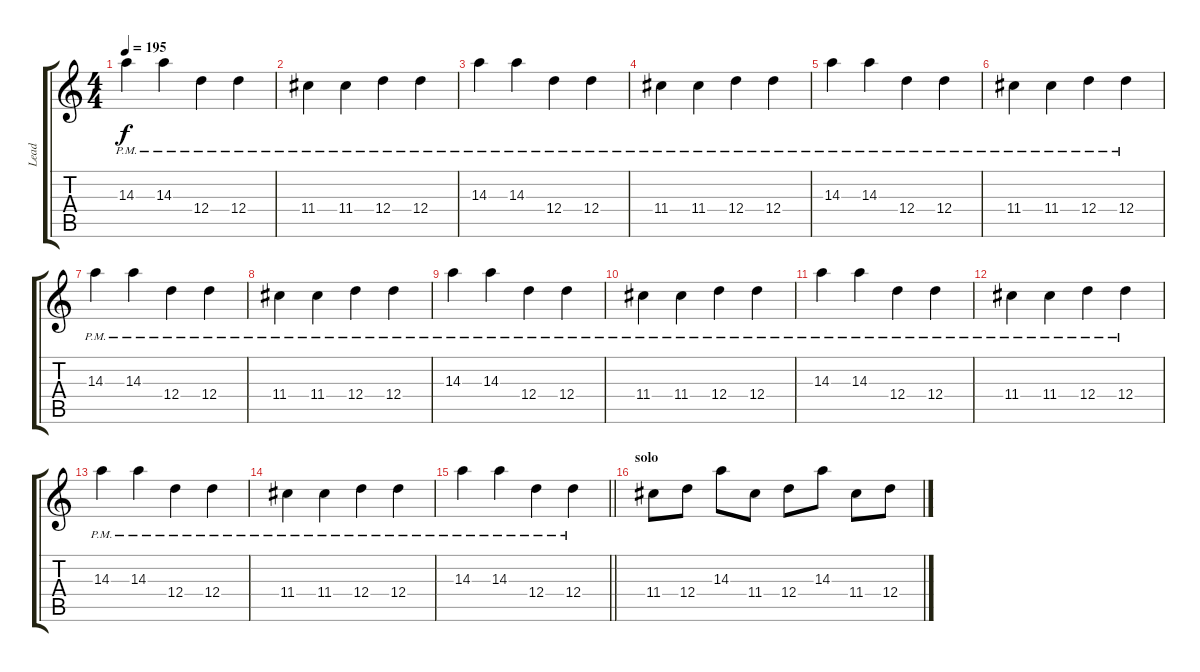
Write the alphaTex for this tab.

\track ("Lead" "Lead") {instrument distortionguitar}
\staff {score tabs}
\tuning (E4 B3 G3 D3 A2 D2) {hide}
\ts (4 4)
\tempo 195
\clef g2
\ks c
14.3{pm}.4{dy f} 14.3{pm}.4 12.4{pm}.4 12.4{pm}.4 |
11.4{pm}.4 11.4{pm}.4 12.4{pm}.4 12.4{pm}.4 |
14.3{pm}.4 14.3{pm}.4 12.4{pm}.4 12.4{pm}.4 |
11.4{pm}.4 11.4{pm}.4 12.4{pm}.4 12.4{pm}.4 |
14.3{pm}.4 14.3{pm}.4 12.4{pm}.4 12.4{pm}.4 |
11.4{pm}.4 11.4{pm}.4 12.4{pm}.4 12.4{pm}.4 |
14.3{pm}.4 14.3{pm}.4 12.4{pm}.4 12.4{pm}.4 |
11.4{pm}.4 11.4{pm}.4 12.4{pm}.4 12.4{pm}.4 |
14.3{pm}.4 14.3{pm}.4 12.4{pm}.4 12.4{pm}.4 |
11.4{pm}.4 11.4{pm}.4 12.4{pm}.4 12.4{pm}.4 |
14.3{pm}.4 14.3{pm}.4 12.4{pm}.4 12.4{pm}.4 |
11.4{pm}.4 11.4{pm}.4 12.4{pm}.4 12.4{pm}.4 |
14.3{pm}.4 14.3{pm}.4 12.4{pm}.4 12.4{pm}.4 |
11.4{pm}.4 11.4{pm}.4 12.4{pm}.4 12.4{pm}.4 |
\barLineRight lightlight
14.3{pm}.4 14.3{pm}.4 12.4{pm}.4 12.4{pm}.4 |
\section ("" "solo")
11.4.8 12.4.8 14.3.8 11.4.8 12.4.8 14.3.8 11.4.8 12.4.8
